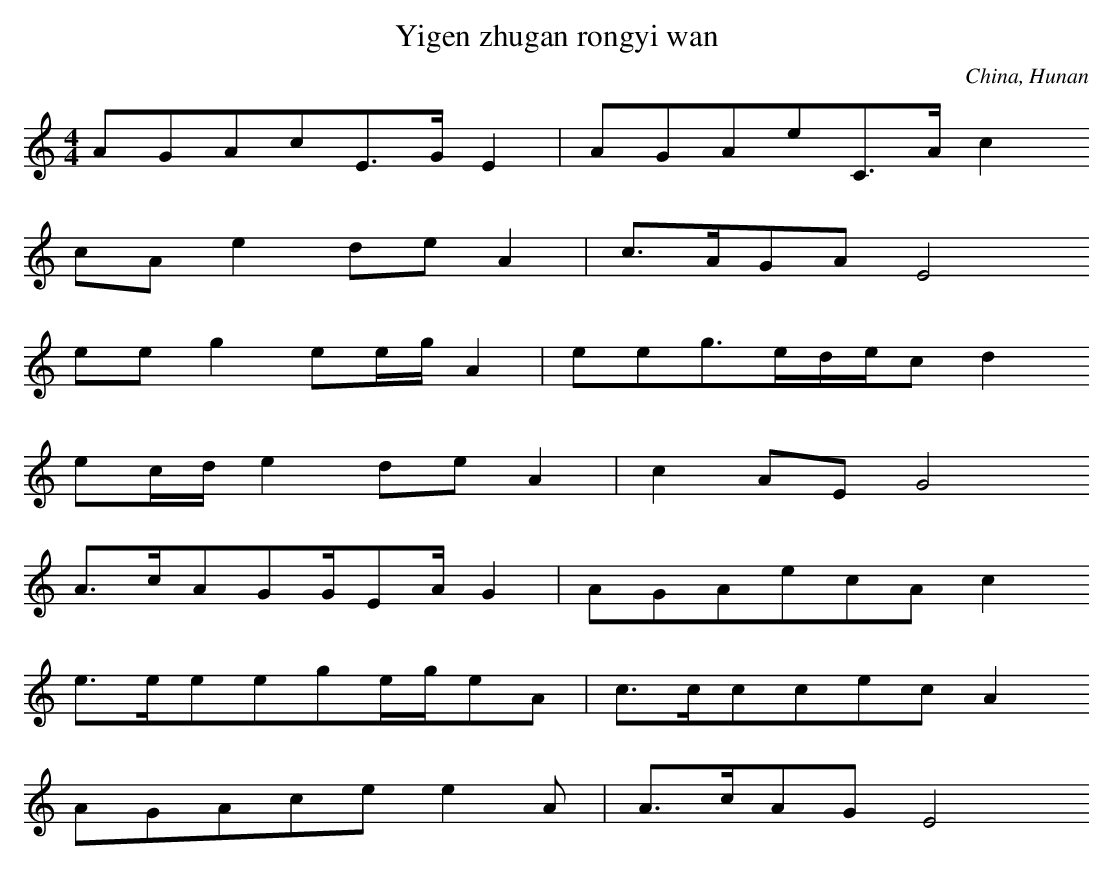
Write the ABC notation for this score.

X:1
T: Yigen zhugan rongyi wan
O: China, Hunan
M: 4/4
L: 1/16
K: C
A2G2A2c2E3GE4 | A2G2A2e2C3Ac4
c2A2e4d2e2A4 | c3AG2A2E8
e2e2g4e2egA4 | e2e2g3edec2d4
e2cde4d2e2A4 | c4A2E2G8
A3cA2G2GE2AG4 | A2G2A2e2c2A2c4
e3ee2e2g2ege2A2 | c3cc2c2e2c2A4
A2G2A2c2e2e4A2 | A3cA2G2E8
